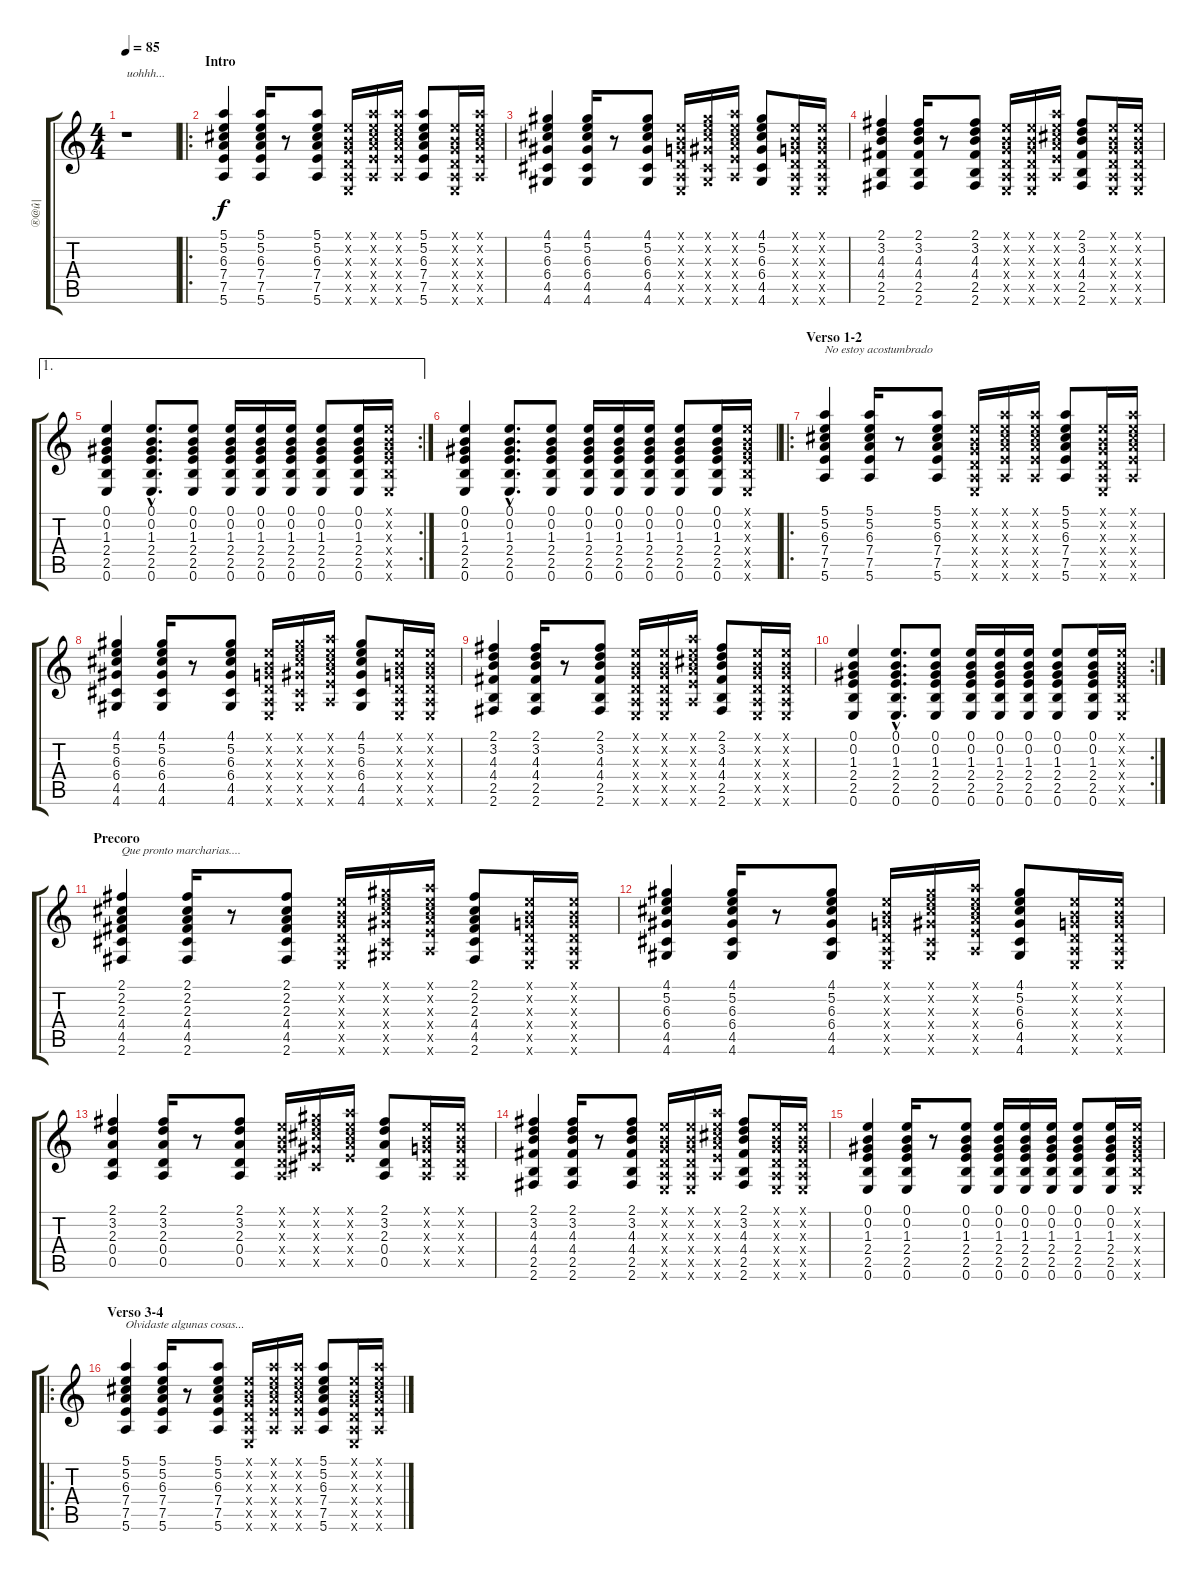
\track ("®@û|" "®@û|") {instrument acousticguitarnylon}
\staff {score tabs}
\tuning (E4 B3 G3 D3 A2 E2) {hide}
\ts (4 4)
\tempo 85
\clef g2
\ks c
r.1{txt "uohhh..." dy f instrument acousticguitarnylon} |
\ro
\section ("" "Intro")
(5.1 5.2 6.3 7.4 7.5 5.6).4 (5.1 5.2 6.3 7.4 7.5 5.6).16 r.8 (5.1 5.2 6.3 7.4 7.5 5.6).8 (0.1{x} 0.2{x} 0.3{x} 0.4{x} 0.5{x} 0.6{x}).16 (5.1{x} 5.2{x} 6.3{x} 7.4{x} 7.5{x} 5.6{x}).16 (5.1{x} 5.2{x} 6.3{x} 7.4{x} 7.5{x} 5.6{x}).16 (5.1 5.2 6.3 7.4 7.5 5.6).8 (0.1{x} 0.2{x} 0.3{x} 0.4{x} 0.5{x} 0.6{x}).16 (5.1{x} 5.2{x} 6.3{x} 7.4{x} 7.5{x} 5.6{x}).16 |
(4.1 5.2 6.3 6.4 4.5 4.6).4 (4.1 5.2 6.3 6.4 4.5 4.6).16 r.8 (4.1 5.2 6.3 6.4 4.5 4.6).8 (0.1{x} 0.2{x} 0.3{x} 0.4{x} 0.5{x} 0.6{x}).16 (4.1{x} 5.2{x} 6.3{x} 6.4{x} 4.5{x} 4.6{x}).16 (5.1{x} 5.2{x} 6.3{x} 7.4{x} 7.5{x} 5.6{x}).16 (4.1 5.2 6.3 6.4 4.5 4.6).8 (0.1{x} 0.2{x} 0.3{x} 0.4{x} 0.5{x} 0.6{x}).16 (0.1{x} 0.2{x} 0.3{x} 0.4{x} 0.5{x} 0.6{x}).16 |
(2.1 3.2 4.3 4.4 2.5 2.6).4 (2.1 3.2 4.3 4.4 2.5 2.6).16 r.8 (2.1 3.2 4.3 4.4 2.5 2.6).8 (0.1{x} 0.2{x} 0.3{x} 0.4{x} 0.5{x} 0.6{x}).16 (0.1{x} 0.2{x} 0.3{x} 0.4{x} 0.5{x} 0.6{x}).16 (5.1{x} 5.2{x} 6.3{x} 7.4{x} 7.5{x} 5.6{x}).16 (2.1 3.2 4.3 4.4 2.5 2.6).8 (0.1{x} 0.2{x} 0.3{x} 0.4{x} 0.5{x} 0.6{x}).16 (0.1{x} 0.2{x} 0.3{x} 0.4{x} 0.5{x} 0.6{x}).16 |
\ae 1
\rc 2
(0.1 0.2 1.3 2.4 2.5 0.6).4 (0.1{hac} 0.2{hac} 1.3{hac} 2.4{hac} 2.5{hac} 0.6{hac}).8{d} (0.1 0.2 1.3 2.4 2.5 0.6).8 (0.1 0.2 1.3 2.4 2.5 0.6).16 (0.1 0.2 1.3 2.4 2.5 0.6).16 (0.1 0.2 1.3 2.4 2.5 0.6).16 (0.1 0.2 1.3 2.4 2.5 0.6).8 (0.1 0.2 1.3 2.4 2.5 0.6).16 (0.1{x} 0.2{x} 1.3{x} 2.4{x} 2.5{x} 0.6{x}).16 |
(0.1 0.2 1.3 2.4 2.5 0.6).4 (0.1{hac} 0.2{hac} 1.3{hac} 2.4{hac} 2.5{hac} 0.6{hac}).8{d} (0.1 0.2 1.3 2.4 2.5 0.6).8 (0.1 0.2 1.3 2.4 2.5 0.6).16 (0.1 0.2 1.3 2.4 2.5 0.6).16 (0.1 0.2 1.3 2.4 2.5 0.6).16 (0.1 0.2 1.3 2.4 2.5 0.6).8 (0.1 0.2 1.3 2.4 2.5 0.6).16 (0.1{x} 0.2{x} 1.3{x} 2.4{x} 2.5{x} 0.6{x}).16 |
\ro
\section ("" "Verso 1-2")
(5.1 5.2 6.3 7.4 7.5 5.6).4{txt "No estoy acostumbrado" volume 9} (5.1 5.2 6.3 7.4 7.5 5.6).16 r.8 (5.1 5.2 6.3 7.4 7.5 5.6).8 (0.1{x} 0.2{x} 0.3{x} 0.4{x} 0.5{x} 0.6{x}).16 (5.1{x} 5.2{x} 6.3{x} 7.4{x} 7.5{x} 5.6{x}).16 (5.1{x} 5.2{x} 6.3{x} 7.4{x} 7.5{x} 5.6{x}).16 (5.1 5.2 6.3 7.4 7.5 5.6).8 (0.1{x} 0.2{x} 0.3{x} 0.4{x} 0.5{x} 0.6{x}).16 (5.1{x} 5.2{x} 6.3{x} 7.4{x} 7.5{x} 5.6{x}).16 |
(4.1 5.2 6.3 6.4 4.5 4.6).4 (4.1 5.2 6.3 6.4 4.5 4.6).16 r.8 (4.1 5.2 6.3 6.4 4.5 4.6).8 (0.1{x} 0.2{x} 0.3{x} 0.4{x} 0.5{x} 0.6{x}).16 (4.1{x} 5.2{x} 6.3{x} 6.4{x} 4.5{x} 4.6{x}).16 (5.1{x} 5.2{x} 6.3{x} 7.4{x} 7.5{x} 5.6{x}).16 (4.1 5.2 6.3 6.4 4.5 4.6).8 (0.1{x} 0.2{x} 0.3{x} 0.4{x} 0.5{x} 0.6{x}).16 (0.1{x} 0.2{x} 0.3{x} 0.4{x} 0.5{x} 0.6{x}).16 |
(2.1 3.2 4.3 4.4 2.5 2.6).4 (2.1 3.2 4.3 4.4 2.5 2.6).16 r.8 (2.1 3.2 4.3 4.4 2.5 2.6).8 (0.1{x} 0.2{x} 0.3{x} 0.4{x} 0.5{x} 0.6{x}).16 (0.1{x} 0.2{x} 0.3{x} 0.4{x} 0.5{x} 0.6{x}).16 (5.1{x} 5.2{x} 6.3{x} 7.4{x} 7.5{x} 5.6{x}).16 (2.1 3.2 4.3 4.4 2.5 2.6).8 (0.1{x} 0.2{x} 0.3{x} 0.4{x} 0.5{x} 0.6{x}).16 (0.1{x} 0.2{x} 0.3{x} 0.4{x} 0.5{x} 0.6{x}).16 |
\rc 2
(0.1 0.2 1.3 2.4 2.5 0.6).4 (0.1{hac} 0.2{hac} 1.3{hac} 2.4{hac} 2.5{hac} 0.6{hac}).8{d} (0.1 0.2 1.3 2.4 2.5 0.6).8 (0.1 0.2 1.3 2.4 2.5 0.6).16 (0.1 0.2 1.3 2.4 2.5 0.6).16 (0.1 0.2 1.3 2.4 2.5 0.6).16 (0.1 0.2 1.3 2.4 2.5 0.6).8 (0.1 0.2 1.3 2.4 2.5 0.6).16 (0.1{x} 0.2{x} 1.3{x} 2.4{x} 2.5{x} 0.6{x}).16 |
\section ("" "Precoro")
(2.1 2.2 2.3 4.4 4.5 2.6).4{txt "Que pronto marcharias...."} (2.1 2.2 2.3 4.4 4.5 2.6).16 r.8 (2.1 2.2 2.3 4.4 4.5 2.6).8 (0.1{x} 0.2{x} 0.3{x} 0.4{x} 0.5{x} 0.6{x}).16 (4.1{x} 5.2{x} 6.3{x} 6.4{x} 4.5{x} 4.6{x}).16 (5.1{x} 5.2{x} 6.3{x} 7.4{x} 7.5{x} 5.6{x}).16 (2.1 2.2 2.3 4.4 4.5 2.6).8 (0.1{x} 0.2{x} 0.3{x} 0.4{x} 0.5{x} 0.6{x}).16 (0.1{x} 0.2{x} 0.3{x} 0.4{x} 0.5{x} 0.6{x}).16 |
(4.1 5.2 6.3 6.4 4.5 4.6).4 (4.1 5.2 6.3 6.4 4.5 4.6).16 r.8 (4.1 5.2 6.3 6.4 4.5 4.6).8 (0.1{x} 0.2{x} 0.3{x} 0.4{x} 0.5{x} 0.6{x}).16 (4.1{x} 5.2{x} 6.3{x} 6.4{x} 4.5{x} 4.6{x}).16 (5.1{x} 5.2{x} 6.3{x} 7.4{x} 7.5{x} 5.6{x}).16 (4.1 5.2 6.3 6.4 4.5 4.6).8 (0.1{x} 0.2{x} 0.3{x} 0.4{x} 0.5{x} 0.6{x}).16 (0.1{x} 0.2{x} 0.3{x} 0.4{x} 0.5{x} 0.6{x}).16 |
(2.1 3.2 2.3 0.4 0.5).4 (2.1 3.2 2.3 0.4 0.5).16 r.8 (2.1 3.2 2.3 0.4 0.5).8 (0.1{x} 0.2{x} 0.3{x} 0.4{x} 0.5{x}).16 (4.1{x} 5.2{x} 6.3{x} 6.4{x} 4.5{x}).16 (5.1{x} 5.2{x} 6.3{x} 7.4{x} 7.5{x}).16 (2.1 3.2 2.3 0.4 0.5).8 (0.1{x} 0.2{x} 0.3{x} 0.4{x} 0.5{x}).16 (0.1{x} 0.2{x} 0.3{x} 0.4{x} 0.5{x}).16 |
(2.1 3.2 4.3 4.4 2.5 2.6).4 (2.1 3.2 4.3 4.4 2.5 2.6).16 r.8 (2.1 3.2 4.3 4.4 2.5 2.6).8 (0.1{x} 0.2{x} 0.3{x} 0.4{x} 0.5{x} 0.6{x}).16 (0.1{x} 0.2{x} 0.3{x} 0.4{x} 0.5{x} 0.6{x}).16 (5.1{x} 5.2{x} 6.3{x} 7.4{x} 7.5{x} 5.6{x}).16 (2.1 3.2 4.3 4.4 2.5 2.6).8 (0.1{x} 0.2{x} 0.3{x} 0.4{x} 0.5{x} 0.6{x}).16 (0.1{x} 0.2{x} 0.3{x} 0.4{x} 0.5{x} 0.6{x}).16 |
(0.1 0.2 1.3 2.4 2.5 0.6).4 (0.1 0.2 1.3 2.4 2.5 0.6).16 r.8 (0.1 0.2 1.3 2.4 2.5 0.6).8 (0.1 0.2 1.3 2.4 2.5 0.6).16 (0.1 0.2 1.3 2.4 2.5 0.6).16 (0.1 0.2 1.3 2.4 2.5 0.6).16 (0.1 0.2 1.3 2.4 2.5 0.6).8 (0.1 0.2 1.3 2.4 2.5 0.6).16 (0.1{x} 0.2{x} 1.3{x} 2.4{x} 2.5{x} 0.6{x}).16 |
\ro
\section ("" "Verso 3-4")
(5.1 5.2 6.3 7.4 7.5 5.6).4{txt "Olvidaste algunas cosas..."} (5.1 5.2 6.3 7.4 7.5 5.6).16 r.8 (5.1 5.2 6.3 7.4 7.5 5.6).8 (0.1{x} 0.2{x} 0.3{x} 0.4{x} 0.5{x} 0.6{x}).16 (5.1{x} 5.2{x} 6.3{x} 7.4{x} 7.5{x} 5.6{x}).16 (5.1{x} 5.2{x} 6.3{x} 7.4{x} 7.5{x} 5.6{x}).16 (5.1 5.2 6.3 7.4 7.5 5.6).8 (0.1{x} 0.2{x} 0.3{x} 0.4{x} 0.5{x} 0.6{x}).16 (5.1{x} 5.2{x} 6.3{x} 7.4{x} 7.5{x} 5.6{x}).16
